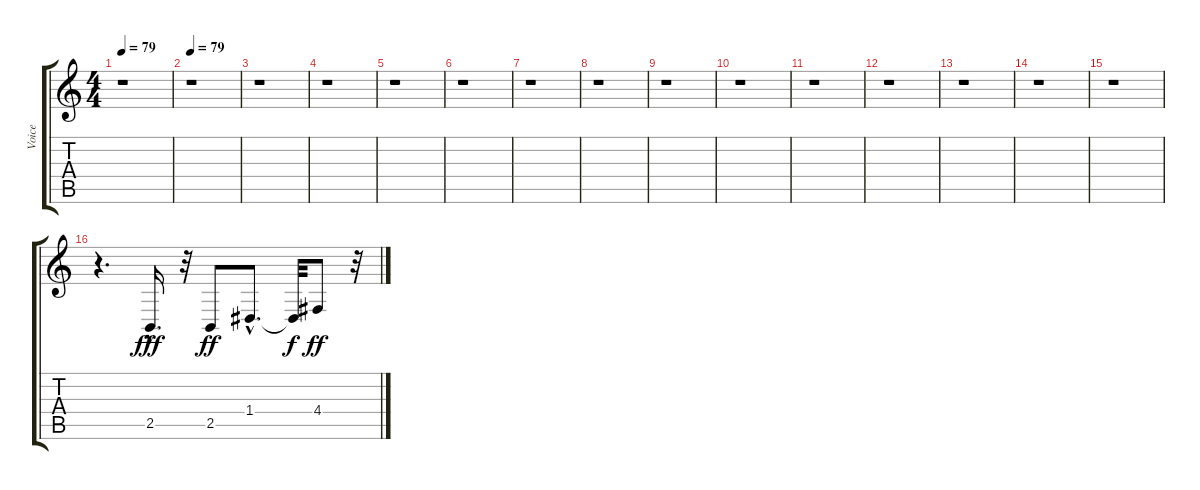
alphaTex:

\track ("Voice" "Voice") {instrument voiceoohs}
\staff {score tabs}
\tuning (E4 B3 G3 D3 A2 E2) {hide}
\ts (4 4)
\tempo 79
\clef g2
\ks c
r.1{dy fff instrument voiceoohs} |
\tempo 79
r.1 |
r.1 |
r.1 |
r.1 |
r.1 |
r.1 |
r.1 |
r.1 |
r.1 |
r.1 |
r.1 |
r.1 |
r.1 |
r.1 |
r.4{d} 2.5{hac}.16{d volume 16 balance 8 instrument voiceoohs} r.32 2.5.8{dy ff} 1.4{hac}.8{d} 1.4{t}.32{dy f} 4.4.8{dy ff} r.32
